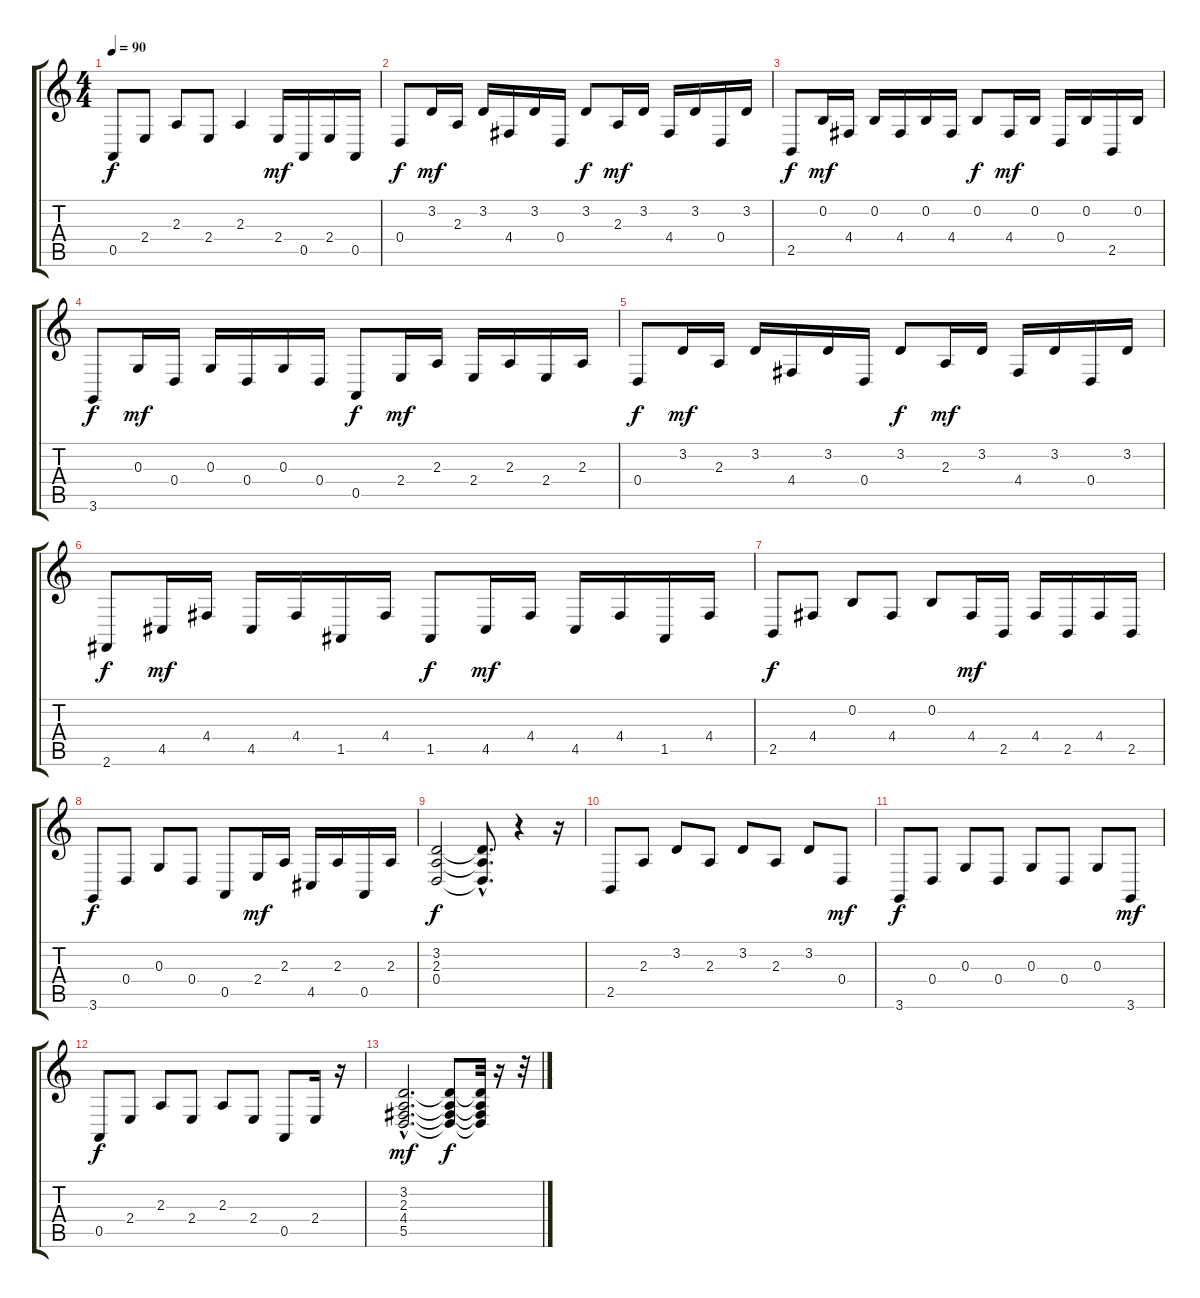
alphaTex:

\track "" {instrument acousticgrandpiano}
\staff {score tabs}
\tuning (E4 B3 G3 D3 A2 E2) {hide}
\ts (4 4)
\tempo 90
\clef g2
\ks c
0.5.8{dy f} 2.4.8 2.3.8 2.4.8 2.3.4 2.4.16{dy mf} 0.5.16 2.4.16 0.5.16 |
0.4.8{dy f} 3.2.16{dy mf} 2.3.16 3.2.16 4.4.16 3.2.16 0.4.16 3.2.8{dy f} 2.3.16{dy mf} 3.2.16 4.4.16 3.2.16 0.4.16 3.2.16 |
2.5.8{dy f} 0.2.16{dy mf} 4.4.16 0.2.16 4.4.16 0.2.16 4.4.16 0.2.8{dy f} 4.4.16{dy mf} 0.2.16 0.4.16 0.2.16 2.5.16 0.2.16 |
3.6.8{dy f} 0.3.16{dy mf} 0.4.16 0.3.16 0.4.16 0.3.16 0.4.16 0.5.8{dy f} 2.4.16{dy mf} 2.3.16 2.4.16 2.3.16 2.4.16 2.3.16 |
0.4.8{dy f} 3.2.16{dy mf} 2.3.16 3.2.16 4.4.16 3.2.16 0.4.16 3.2.8{dy f} 2.3.16{dy mf} 3.2.16 4.4.16 3.2.16 0.4.16 3.2.16 |
2.6.8{dy f} 4.5.16{dy mf} 4.4.16 4.5.16 4.4.16 1.5.16 4.4.16 1.5.8{dy f} 4.5.16{dy mf} 4.4.16 4.5.16 4.4.16 1.5.16 4.4.16 |
2.5.8{dy f} 4.4.8 0.2.8 4.4.8 0.2.8 4.4.16{dy mf} 2.5.16 4.4.16 2.5.16 4.4.16 2.5.16 |
3.6.8{dy f} 0.4.8 0.3.8 0.4.8 0.5.8 2.4.16{dy mf} 2.3.16 4.5.16 2.3.16 0.5.16 2.3.16 |
(3.2 2.3 0.4).2{dy f} (3.2{hac t} 2.3{hac t} 0.4{hac t}).8{d} r.4 r.16 |
2.5.8 2.3.8 3.2.8 2.3.8 3.2.8 2.3.8 3.2.8 0.4.8{dy mf} |
3.6.8{dy f} 0.4.8 0.3.8 0.4.8 0.3.8 0.4.8 0.3.8 3.6.8{dy mf} |
0.5.8{dy f} 2.4.8 2.3.8 2.4.8 2.3.8 2.4.8 0.5.8 2.4.16 r.16 |
(3.2{hac} 2.3{hac} 4.4{hac} 5.5{hac}).2{d dy mf} (3.2{t} 2.3{t} 4.4{t} 5.5{t}).8{dy f} (3.2{t} 2.3{t} 4.4{t} 5.5{t}).32 r.16 r.32
